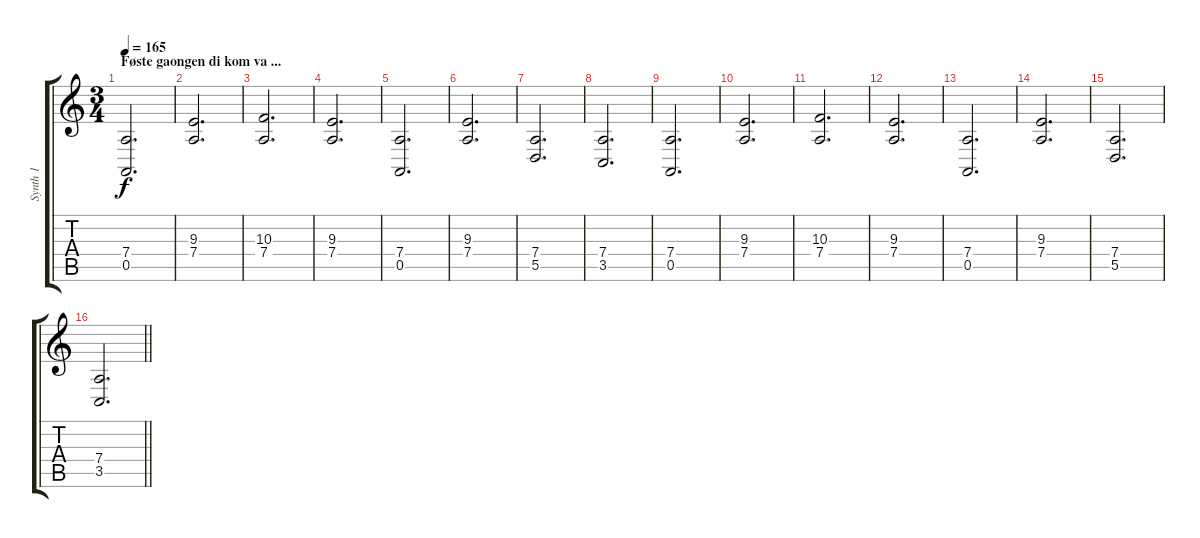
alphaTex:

\track ("Synth 1" "Synth 1") {instrument stringensemble2}
\staff {score tabs}
\tuning (E4 B3 G3 D3 A2 E2) {hide}
\ts (3 4)
\section ("" "Føste gaongen di kom va ...")
\tempo 165
\clef g2
\ks c
(7.4 0.5).2{d dy f} |
(9.3 7.4).2{d} |
(10.3 7.4).2{d} |
(9.3 7.4).2{d} |
(7.4 0.5).2{d} |
(9.3 7.4).2{d} |
(7.4 5.5).2{d} |
(7.4 3.5).2{d} |
(7.4 0.5).2{d} |
(9.3 7.4).2{d} |
(10.3 7.4).2{d} |
(9.3 7.4).2{d} |
(7.4 0.5).2{d} |
(9.3 7.4).2{d} |
(7.4 5.5).2{d} |
\barLineRight lightlight
(7.4 3.5).2{d}
